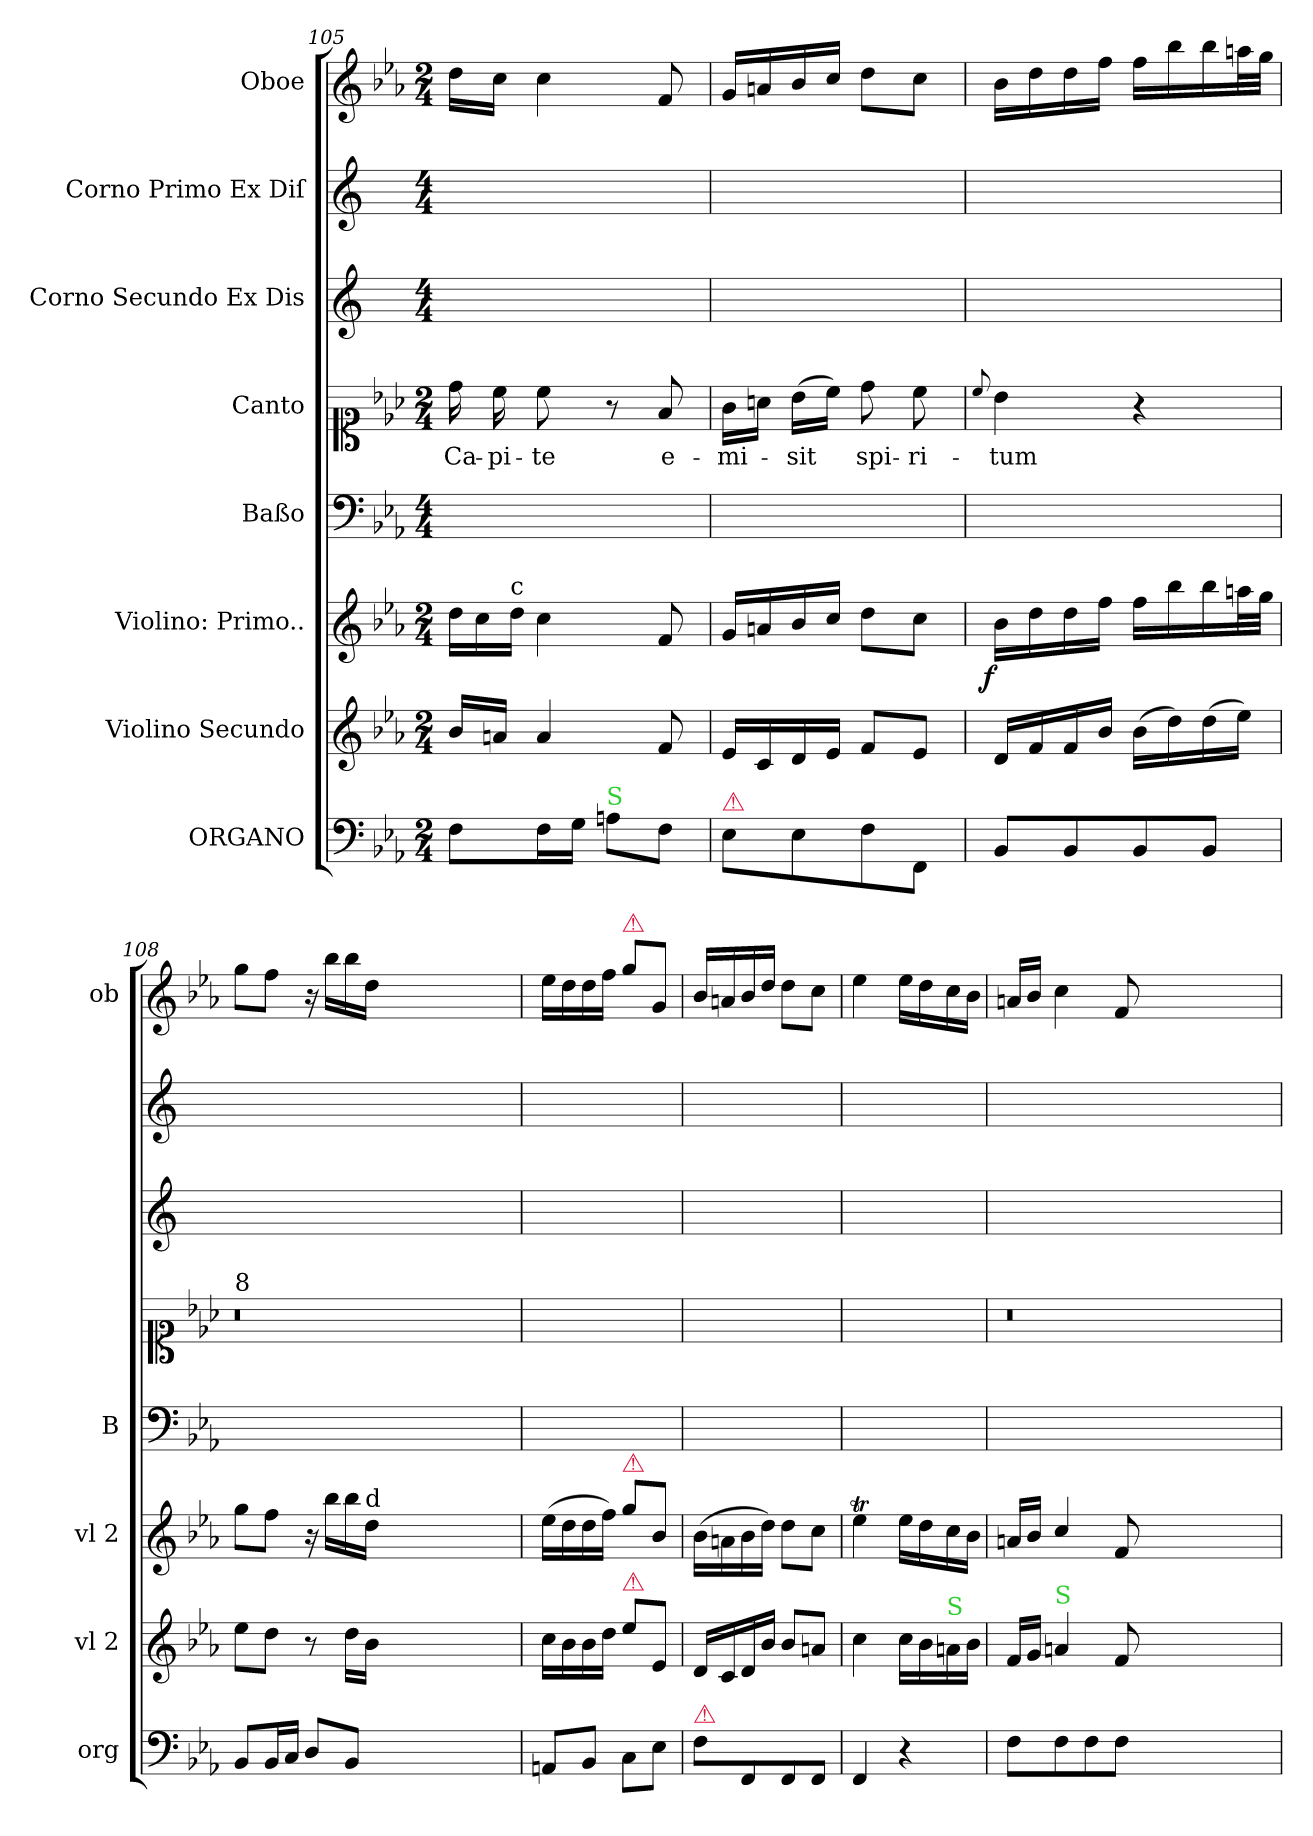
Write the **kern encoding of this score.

**kern	**kern	**kern	**dynam	**kern	**kern	**text	**kern	**kern	**kern
*part8	*part7	*part6	*part6	*part5	*part4	*part4	*part3	*part2	*part1
*staff8	*staff7	*staff6	*staff6	*staff5	*staff4	*staff4	*staff3	*staff2	*staff1
*I"ORGANO	*I"Violino Secundo	*I"Violino: Primo..	*	*I"Baßo	*I"Canto	*	*I"Corno Secundo Ex Dis	*I"Corno Primo Ex Diſ	*I"Oboe
*I'org	*I'vl 2	*I'vl 2	*	*I'B	*	*	*	*	*I'ob
*clefF4	*clefG2	*clefG2	*	*clefF4	*clefC1	*	*clefG2	*clefG2	*clefG2
*	*	*	*	*	*	*	*ITrd5c9	*ITrd5c9	*
*k[b-e-a-]	*k[b-e-a-]	*k[b-e-a-]	*	*k[b-e-a-]	*k[b-e-a-]	*	*k[b-e-a-]	*k[b-e-a-]	*k[b-e-a-]
*	*E-:	*E-:	*	*E-:	*E-:	*	*E-:	*E-:	*E-:
*M2/4	*M2/4	*M2/4	*	*M4/4	*M2/4	*	*M4/4	*M4/4	*M2/4
*	*	*Xtuplet	*	*	*	*	*	*	*
=105	=105	=105	=105	=105	=105	=105	=105	=105	=105
8F\L	16b-/LL	24dd\LL	.	2ryy	16dd\	Ca-	2ryy	2ryy	16dd\LL
.	.	24cc\	.	.	.	.	.	.	.
.	16an/JJ	.	.	.	16cc\	-pi-	.	.	16cc\JJ
!	!	!LO:TX:a:t=c	!	!	!	!	!	!	!
.	.	24dd\JJ	.	.	.	.	.	.	.
16F\L	4a/	4cc\	.	.	8cc\	-te	.	.	4cc\
16G\JJ	.	.	.	.	.	.	.	.	.
!LO:TX:a:color=limegreen:t=S	!	!	!	!	!	!	!	!	!
8An\L	.	.	.	.	8r	.	.	.	.
8F\J	8f/	8f/	.	.	8f/	e-	.	.	8f/
=106	=106	=106	=106	=106	=106	=106	=106	=106	=106
!LO:TX:a:color=crimson:t=⚠	!	!	!	!	!	!	!	!	!
8E-\L	16e-/LL	16g/LL	.	2ryy	16g\LL	-mi-	2ryy	2ryy	16g/LL
.	16c/	16an/	.	.	16an\JJ	.	.	.	16an/
8E-\	16d/	16b-/	.	.	(16b-\LL	-sit	.	.	16b-/
.	16e-/JJ	16cc/JJ	.	.	16cc\JJ)	.	.	.	16cc/JJ
8F\	8f/L	8dd\L	.	.	8dd\	spi-	.	.	8dd\L
8FF/J	8e-/J	8cc\J	.	.	8cc\	-ri-	.	.	8cc\J
=107	=107	=107	=107	=107	=107	=107	=107	=107	=107
.	.	.	.	.	8qqcc/	.	.	.	.
!	!	!	!LO:DY:b:rj	!	!	!	!	!	!
8BB-/L	16d/LL	16b-\LL	f	2ryy	4b-\	-tum	2ryy	2ryy	16b-\LL
.	16f/	16dd\	.	.	.	.	.	.	16dd\
8BB-/	16f/	16dd\	.	.	.	.	.	.	16dd\
.	16b-/JJ	16ff\JJ	.	.	.	.	.	.	16ff\JJ
8BB-/	(16b-\LL	16ff\LL	.	.	4r	.	.	.	16ff\LL
.	16dd\)	16bb-\	.	.	.	.	.	.	16bb-\
8BB-/J	(16dd\	16bb-\	.	.	.	.	.	.	16bb-\
.	16ee-\JJ)	32aan\L	.	.	.	.	.	.	32aan\L
.	.	32gg\JJJ	.	.	.	.	.	.	32gg\JJJ
=108	=108	=108	=108	=108	=108	=108	=108	=108	=108
!	!	!	!	!	!LO:TX:a:t=8	!	!	!	!
8BB-/L	8ee-\L	8gg\L	.	2ryy	0r	.	2ryy	2ryy	8gg\L
16BB-/L	8dd\J	8ff\J	.	.	.	.	.	.	8ff\J
16C/JJ	.	.	.	.	.	.	.	.	.
8D/L	8r	16r	.	.	.	.	.	.	16r
.	.	16bb-\LL	.	.	.	.	.	.	16bb-\LL
8BB-/J	16dd\LL	16bb-\	.	.	.	.	.	.	16bb-\
!	!	!LO:TX:a:t=d	!	!	!	!	!	!	!
.	16b-\JJ	16dd\JJ	.	.	.	.	.	.	16dd\JJ
1.ryy	1.ryy	1.ryy	.	1.ryy	.	.	1.ryy	1.ryy	1.ryy
=109	=109	=109	=109	=109	=109	=109	=109	=109	=109
8AAn/L	16cc\LL	(16ee-\LL	.	2ryy	2ryy	.	2ryy	2ryy	16ee-\LL
.	16b-\	16dd\	.	.	.	.	.	.	16dd\
8BB-/J	16b-\	16dd\	.	.	.	.	.	.	16dd\
.	16dd\JJ	16ff\JJ)	.	.	.	.	.	.	16ff\JJ
!	!	!	!	!	!	!	!	!	!LO:TX:a:color=crimson:t=⚠
!	!	!LO:TX:a:color=crimson:t=⚠	!	!	!	!	!	!	!
!	!LO:TX:a:color=crimson:t=⚠	!	!	!	!	!	!	!	!
8C\L	8ee-\L	8gg\L	.	.	.	.	.	.	8gg\L
8E-\J	8e-/J	8b-/J	.	.	.	.	.	.	8g/J
=110	=110	=110	=110	=110	=110	=110	=110	=110	=110
!LO:TX:a:color=crimson:t=⚠	!	!	!	!	!	!	!	!	!
8F\L	16d/LL	(16b-\LL	.	2ryy	2ryy	.	2ryy	2ryy	16b-/LL
.	16c/	16an\	.	.	.	.	.	.	16an/
8FF/	16d/	16b-\	.	.	.	.	.	.	16b-/
.	16b-/JJ	16dd\JJ)	.	.	.	.	.	.	16dd/JJ
8FF/	8b-/L	8dd\L	.	.	.	.	.	.	8dd\L
8FF/J	8an/J	8cc\J	.	.	.	.	.	.	8cc\J
=111	=111	=111	=111	=111	=111	=111	=111	=111	=111
4FF/	4cc\	4ee-T\	.	2ryy	2ryy	.	2ryy	2ryy	4ee-\
4r	16cc\LL	16ee-\LL	.	.	.	.	.	.	16ee-\LL
.	16b-\	16dd\	.	.	.	.	.	.	16dd\
!	!LO:TX:a:color=limegreen:t=S	!	!	!	!	!	!	!	!
.	16an\	16cc\	.	.	.	.	.	.	16cc\
.	16b-\JJ	16b-\JJ	.	.	.	.	.	.	16b-\JJ
=112	=112	=112	=112	=112	=112	=112	=112	=112	=112
8F\L	16f/LL	16an/LL	.	2ryy	0r	.	2ryy	2ryy	16an/LL
.	16g/JJ	16b-/JJ	.	.	.	.	.	.	16b-/JJ
!	!LO:TX:a:color=limegreen:t=S	!	!	!	!	!	!	!	!
8F\	4an/	4cc/	.	.	.	.	.	.	4cc\
8F\	.	.	.	.	.	.	.	.	.
8F\J	8f/	8f/	.	.	.	.	.	.	8f/
1.ryy	1.ryy	1.ryy	.	1.ryy	.	.	1.ryy	1.ryy	1.ryy
=	=	=	=	=	=	=	=	=	=
*-	*-	*-	*-	*-	*-	*-	*-	*-	*-
